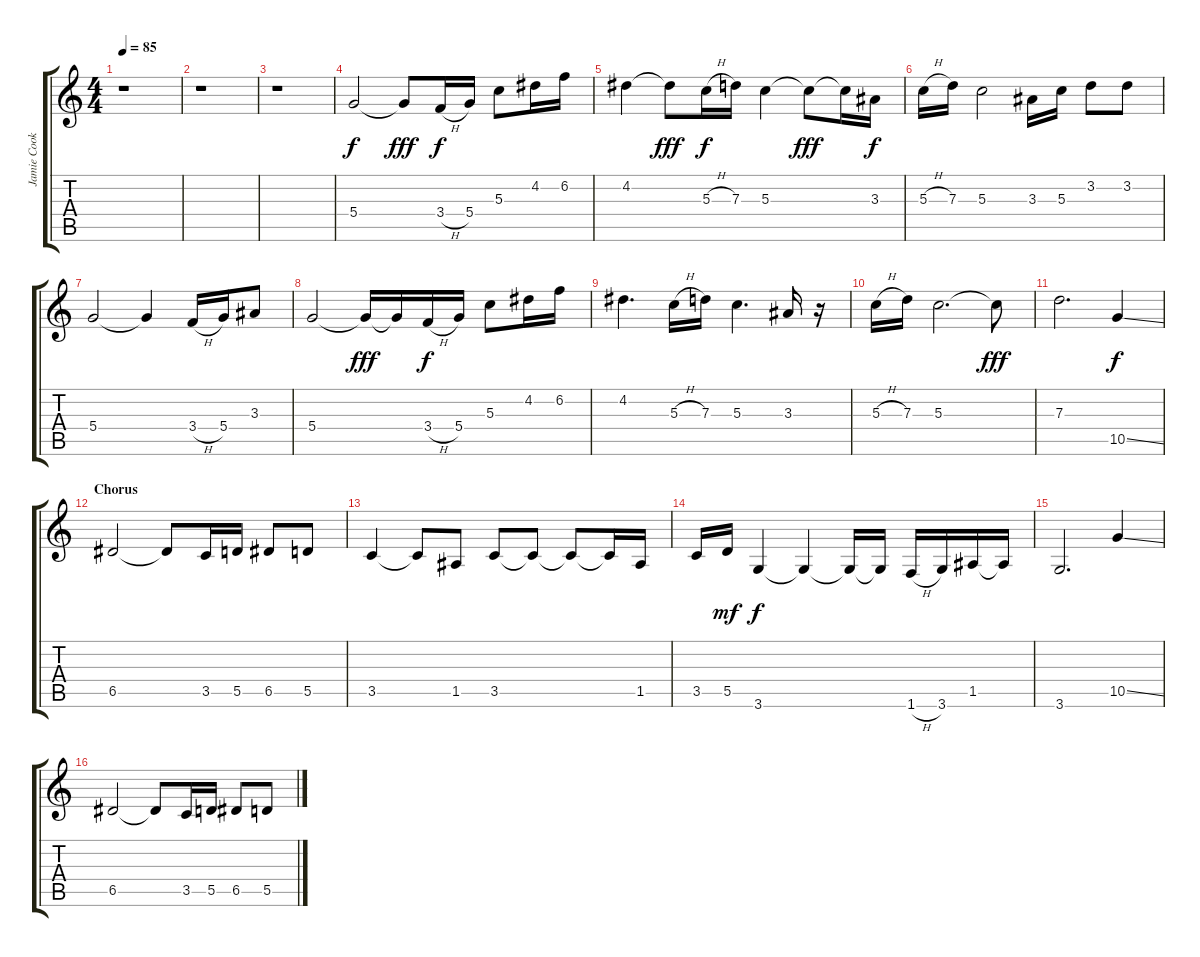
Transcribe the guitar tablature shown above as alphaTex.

\track ("Jamie Cook - Lead Guitar" "Jamie Cook") {instrument distortionguitar}
\staff {score tabs}
\tuning (E4 B3 G3 D3 A2 E2) {hide}
\ts (4 4)
\tempo 85
\clef g2
\ks c
r.1{dy f} |
r.1 |
r.1 |
5.4.2 5.4{t}.8{dy fff} 3.4{h}.16{dy f} 5.4.16 5.3.8 4.2.16 6.2.16 |
4.2.4 4.2{t}.8{dy fff} 5.3{h}.16{dy f} 7.3.16 5.3.4 5.3{t}.8{dy fff} 5.3{t}.16 3.3.16{dy f} |
5.3{h}.16 7.3.16 5.3.2 3.3.16 5.3.16 3.2.8 3.2.8 |
5.4.2 5.4{t}.4 3.4{h}.16 5.4.16 3.3.8 |
5.4.2 5.4{t}.16{dy fff} 5.4{t}.16 3.4{h}.16{dy f} 5.4.16 5.3.8 4.2.16 6.2.16 |
4.2.4{d} 5.3{h}.16 7.3.16 5.3.4{d} 3.3.16 r.16 |
5.3{h}.16 7.3.16 5.3.2{d} 5.3{t}.8{dy fff} |
7.3.2{d} 10.5{ss}.4{dy f} |
\section ("" "Chorus")
6.5.2 6.5{t}.8 3.5.16 5.5.16 6.5.8 5.5.8 |
3.5.4 3.5{t}.8 1.5.8 3.5.8 3.5{t}.8 3.5{t}.8 3.5{t}.16 1.5.16 |
3.5.16 5.5.16{dy mf} 3.6.4{dy f} 3.6{t}.4 3.6{t}.16 3.6{t}.16 1.6{h}.16 3.6.16 1.5.16 1.5{t}.16 |
3.6.2{d} 10.5{ss}.4 |
6.5.2 6.5{t}.8 3.5.16 5.5.16 6.5.8 5.5.8
